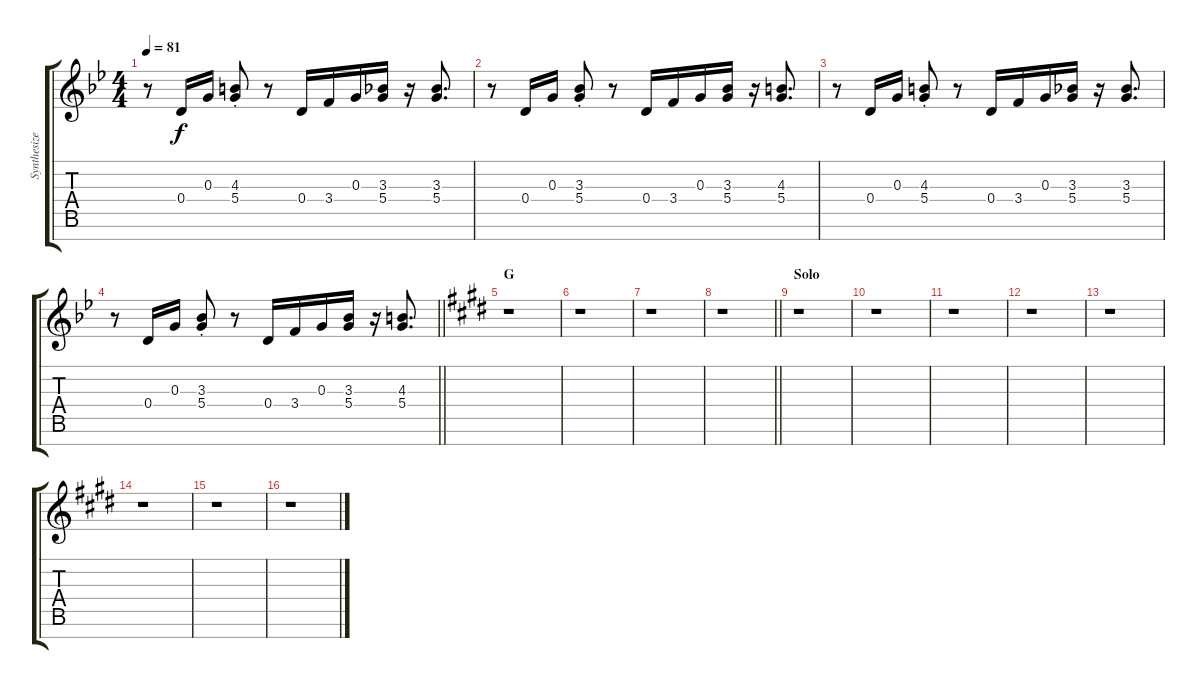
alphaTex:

\track ("Synthesizer III" "Synthesize") {instrument lead2sawtooth}
\staff {score tabs}
\tuning (E5 B4 G4 D4 A3 E3 B2) {hide}
\ts (4 4)
\tempo 81
\clef g2
\ks bb
r.8{dy f} 0.4.16 0.3.16 (4.3{st} 5.4{st}).8 r.8 0.4.16 3.4.16 0.3.16 (3.3 5.4).16 r.16 (3.3 5.4).8{d} |
r.8 0.4.16 0.3.16 (3.3{st} 5.4{st}).8 r.8 0.4.16 3.4.16 0.3.16 (3.3 5.4).16 r.16 (4.3 5.4).8{d} |
r.8 0.4.16 0.3.16 (4.3{st} 5.4{st}).8 r.8 0.4.16 3.4.16 0.3.16 (3.3 5.4).16 r.16 (3.3 5.4).8{d} |
\barLineRight lightlight
r.8 0.4.16 0.3.16 (3.3{st} 5.4{st}).8 r.8 0.4.16 3.4.16 0.3.16 (3.3 5.4).16 r.16 (4.3 5.4).8{d} |
\section ("" "G")
\ks e
r.1 |
r.1 |
r.1 |
\barLineRight lightlight
r.1 |
\section ("" "Solo")
r.1 |
r.1 |
r.1 |
r.1 |
r.1 |
r.1 |
r.1 |
r.1
